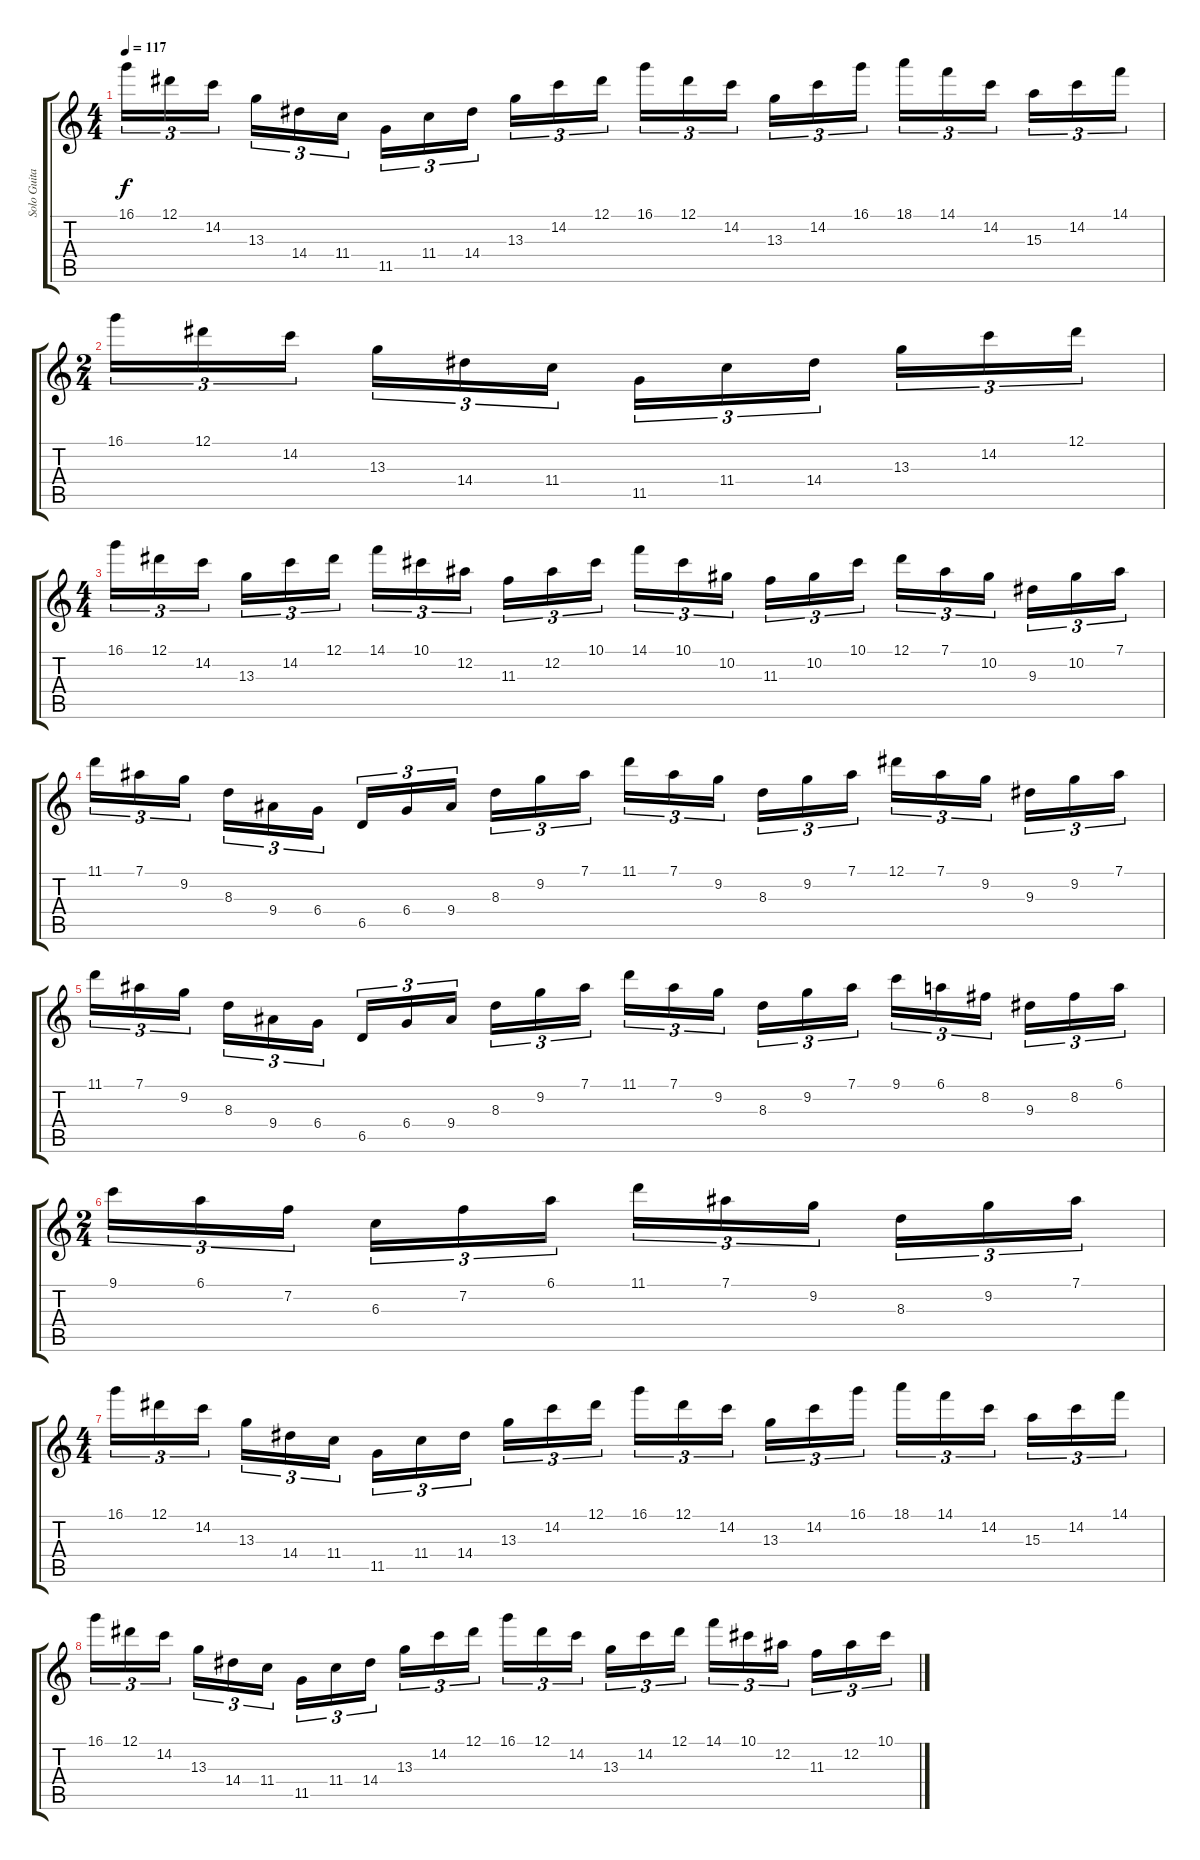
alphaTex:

\track ("Solo Guitar 2" "Solo Guita") {instrument distortionguitar}
\staff {score tabs}
\tuning (Eb4 Bb3 Gb3 Db3 Ab2 Eb2) {hide}
\ts (4 4)
\tempo 117
\clef g2
\ks c
16.1.16{tu (3 2) dy f} 12.1.16{tu (3 2)} 14.2.16{tu (3 2)} 13.3.16{tu (3 2)} 14.4.16{tu (3 2)} 11.4.16{tu (3 2)} 11.5.16{tu (3 2)} 11.4.16{tu (3 2)} 14.4.16{tu (3 2)} 13.3.16{tu (3 2)} 14.2.16{tu (3 2)} 12.1.16{tu (3 2)} 16.1.16{tu (3 2)} 12.1.16{tu (3 2)} 14.2.16{tu (3 2)} 13.3.16{tu (3 2)} 14.2.16{tu (3 2)} 16.1.16{tu (3 2)} 18.1.16{tu (3 2)} 14.1.16{tu (3 2)} 14.2.16{tu (3 2)} 15.3.16{tu (3 2)} 14.2.16{tu (3 2)} 14.1.16{tu (3 2)} |
\ts (2 4)
16.1.16{tu (3 2)} 12.1.16{tu (3 2)} 14.2.16{tu (3 2)} 13.3.16{tu (3 2)} 14.4.16{tu (3 2)} 11.4.16{tu (3 2)} 11.5.16{tu (3 2)} 11.4.16{tu (3 2)} 14.4.16{tu (3 2)} 13.3.16{tu (3 2)} 14.2.16{tu (3 2)} 12.1.16{tu (3 2)} |
\ts (4 4)
16.1.16{tu (3 2)} 12.1.16{tu (3 2)} 14.2.16{tu (3 2)} 13.3.16{tu (3 2)} 14.2.16{tu (3 2)} 12.1.16{tu (3 2)} 14.1.16{tu (3 2)} 10.1.16{tu (3 2)} 12.2.16{tu (3 2)} 11.3.16{tu (3 2)} 12.2.16{tu (3 2)} 10.1.16{tu (3 2)} 14.1.16{tu (3 2)} 10.1.16{tu (3 2)} 10.2.16{tu (3 2)} 11.3.16{tu (3 2)} 10.2.16{tu (3 2)} 10.1.16{tu (3 2)} 12.1.16{tu (3 2)} 7.1.16{tu (3 2)} 10.2.16{tu (3 2)} 9.3.16{tu (3 2)} 10.2.16{tu (3 2)} 7.1.16{tu (3 2)} |
11.1.16{tu (3 2)} 7.1.16{tu (3 2)} 9.2.16{tu (3 2)} 8.3.16{tu (3 2)} 9.4.16{tu (3 2)} 6.4.16{tu (3 2)} 6.5.16{tu (3 2)} 6.4.16{tu (3 2)} 9.4.16{tu (3 2)} 8.3.16{tu (3 2)} 9.2.16{tu (3 2)} 7.1.16{tu (3 2)} 11.1.16{tu (3 2)} 7.1.16{tu (3 2)} 9.2.16{tu (3 2)} 8.3.16{tu (3 2)} 9.2.16{tu (3 2)} 7.1.16{tu (3 2)} 12.1.16{tu (3 2)} 7.1.16{tu (3 2)} 9.2.16{tu (3 2)} 9.3.16{tu (3 2)} 9.2.16{tu (3 2)} 7.1.16{tu (3 2)} |
11.1.16{tu (3 2)} 7.1.16{tu (3 2)} 9.2.16{tu (3 2)} 8.3.16{tu (3 2)} 9.4.16{tu (3 2)} 6.4.16{tu (3 2)} 6.5.16{tu (3 2)} 6.4.16{tu (3 2)} 9.4.16{tu (3 2)} 8.3.16{tu (3 2)} 9.2.16{tu (3 2)} 7.1.16{tu (3 2)} 11.1.16{tu (3 2)} 7.1.16{tu (3 2)} 9.2.16{tu (3 2)} 8.3.16{tu (3 2)} 9.2.16{tu (3 2)} 7.1.16{tu (3 2)} 9.1.16{tu (3 2)} 6.1.16{tu (3 2)} 8.2.16{tu (3 2)} 9.3.16{tu (3 2)} 8.2.16{tu (3 2)} 6.1.16{tu (3 2)} |
\ts (2 4)
9.1.16{tu (3 2)} 6.1.16{tu (3 2)} 7.2.16{tu (3 2)} 6.3.16{tu (3 2)} 7.2.16{tu (3 2)} 6.1.16{tu (3 2)} 11.1.16{tu (3 2)} 7.1.16{tu (3 2)} 9.2.16{tu (3 2)} 8.3.16{tu (3 2)} 9.2.16{tu (3 2)} 7.1.16{tu (3 2)} |
\ts (4 4)
16.1.16{tu (3 2)} 12.1.16{tu (3 2)} 14.2.16{tu (3 2)} 13.3.16{tu (3 2)} 14.4.16{tu (3 2)} 11.4.16{tu (3 2)} 11.5.16{tu (3 2)} 11.4.16{tu (3 2)} 14.4.16{tu (3 2)} 13.3.16{tu (3 2)} 14.2.16{tu (3 2)} 12.1.16{tu (3 2)} 16.1.16{tu (3 2)} 12.1.16{tu (3 2)} 14.2.16{tu (3 2)} 13.3.16{tu (3 2)} 14.2.16{tu (3 2)} 16.1.16{tu (3 2)} 18.1.16{tu (3 2)} 14.1.16{tu (3 2)} 14.2.16{tu (3 2)} 15.3.16{tu (3 2)} 14.2.16{tu (3 2)} 14.1.16{tu (3 2)} |
16.1.16{tu (3 2)} 12.1.16{tu (3 2)} 14.2.16{tu (3 2)} 13.3.16{tu (3 2)} 14.4.16{tu (3 2)} 11.4.16{tu (3 2)} 11.5.16{tu (3 2)} 11.4.16{tu (3 2)} 14.4.16{tu (3 2)} 13.3.16{tu (3 2)} 14.2.16{tu (3 2)} 12.1.16{tu (3 2)} 16.1.16{tu (3 2)} 12.1.16{tu (3 2)} 14.2.16{tu (3 2)} 13.3.16{tu (3 2)} 14.2.16{tu (3 2)} 12.1.16{tu (3 2)} 14.1.16{tu (3 2)} 10.1.16{tu (3 2)} 12.2.16{tu (3 2)} 11.3.16{tu (3 2)} 12.2.16{tu (3 2)} 10.1.16{tu (3 2)}
